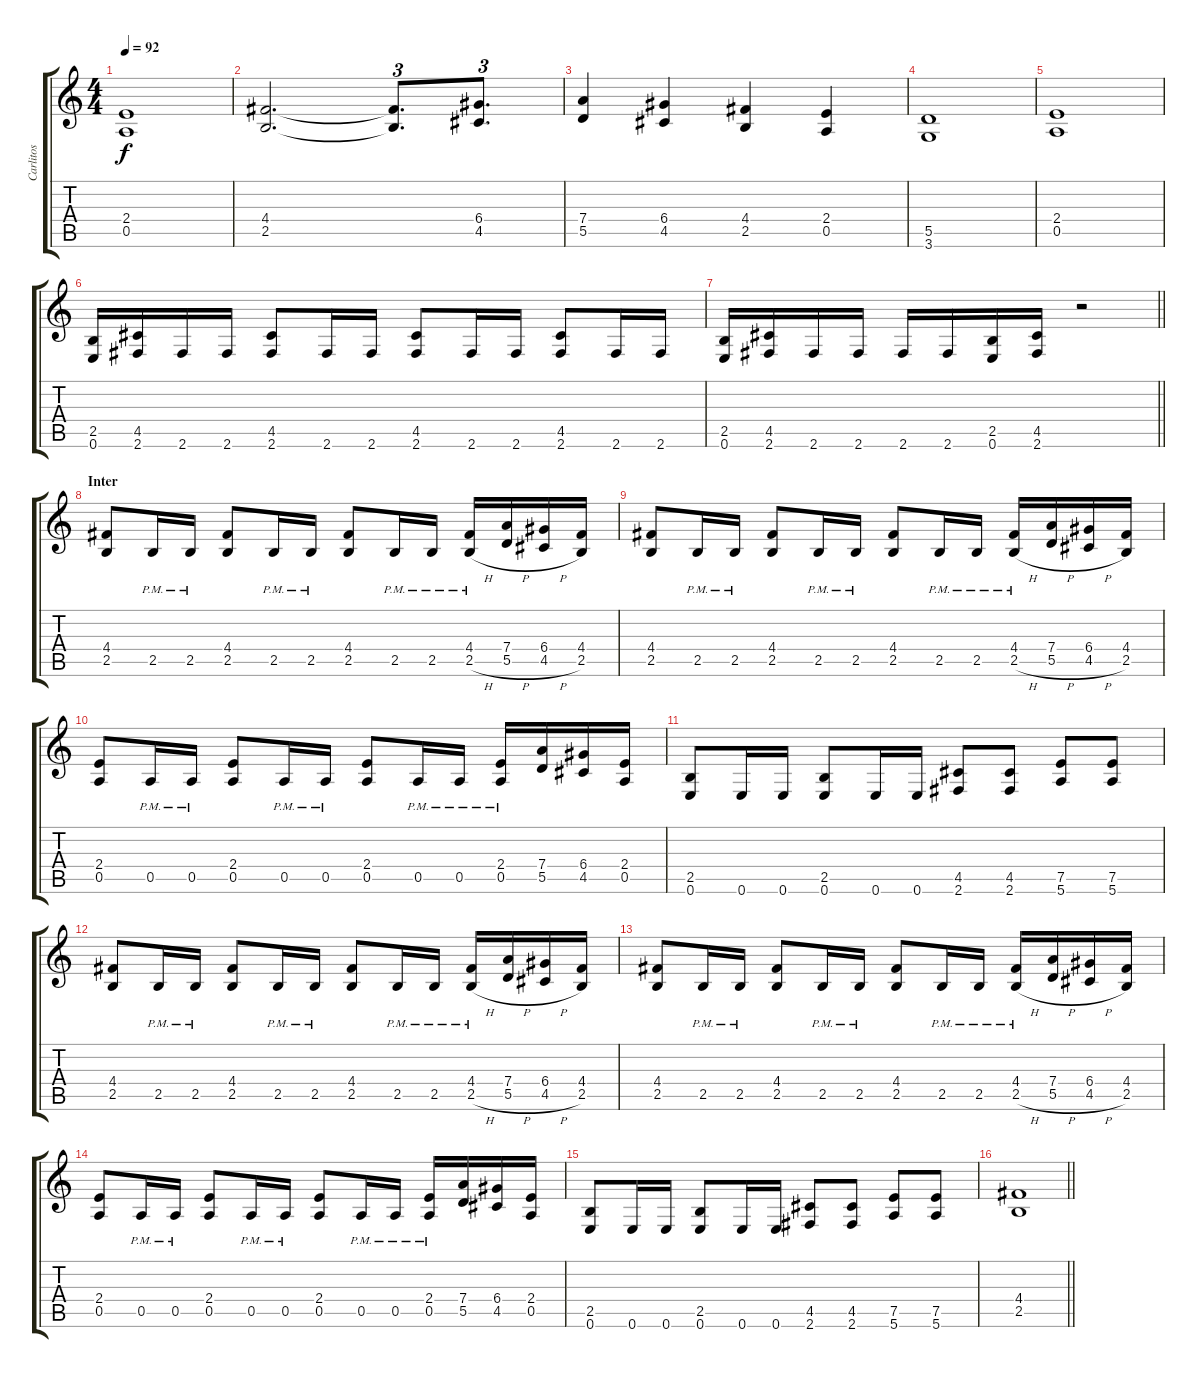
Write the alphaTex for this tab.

\track ("Carlitos" "Carlitos") {instrument distortionguitar}
\staff {score tabs}
\tuning (E4 B3 G3 D3 A2 E2) {hide}
\ts (4 4)
\tempo 92
\clef g2
\ks c
(2.4 0.5).1{dy f} |
(4.4 2.5).2{d} (4.4{t} 2.5{t}).8{d tu (3 2)} (6.4 4.5).8{d tu (3 2)} |
(7.4 5.5).4 (6.4 4.5).4 (4.4 2.5).4 (2.4 0.5).4 |
(5.5 3.6).1 |
(2.4 0.5).1 |
(2.5 0.6).16 (4.5 2.6).16 2.6.16 2.6.16 (4.5 2.6).8 2.6.16 2.6.16 (4.5 2.6).8 2.6.16 2.6.16 (4.5 2.6).8 2.6.16 2.6.16 |
\barLineRight lightlight
(2.5 0.6).16 (4.5 2.6).16 2.6.16 2.6.16 2.6.16 2.6.16 (2.5 0.6).16 (4.5 2.6).16 r.2 |
\section ("" "Inter")
(4.4 2.5).8 2.5{pm}.16 2.5{pm}.16 (4.4 2.5).8 2.5{pm}.16 2.5{pm}.16 (4.4 2.5).8 2.5{pm}.16 2.5{pm}.16 (4.4 2.5{h pm}).16 (7.4 5.5{h}).16 (6.4 4.5{h}).16 (4.4 2.5).16 |
(4.4 2.5).8 2.5{pm}.16 2.5{pm}.16 (4.4 2.5).8 2.5{pm}.16 2.5{pm}.16 (4.4 2.5).8 2.5{pm}.16 2.5{pm}.16 (4.4 2.5{h pm}).16 (7.4 5.5{h}).16 (6.4 4.5{h}).16 (4.4 2.5).16 |
(2.4 0.5).8 0.5{pm}.16 0.5{pm}.16 (2.4 0.5).8 0.5{pm}.16 0.5{pm}.16 (2.4 0.5).8 0.5{pm}.16 0.5{pm}.16 (2.4 0.5{pm}).16 (7.4 5.5).16 (6.4 4.5).16 (2.4 0.5).16 |
(2.5 0.6).8 0.6.16 0.6.16 (2.5 0.6).8 0.6.16 0.6.16 (4.5 2.6).8 (4.5 2.6).8 (7.5 5.6).8 (7.5 5.6).8 |
(4.4 2.5).8 2.5{pm}.16 2.5{pm}.16 (4.4 2.5).8 2.5{pm}.16 2.5{pm}.16 (4.4 2.5).8 2.5{pm}.16 2.5{pm}.16 (4.4 2.5{h pm}).16 (7.4 5.5{h}).16 (6.4 4.5{h}).16 (4.4 2.5).16 |
(4.4 2.5).8 2.5{pm}.16 2.5{pm}.16 (4.4 2.5).8 2.5{pm}.16 2.5{pm}.16 (4.4 2.5).8 2.5{pm}.16 2.5{pm}.16 (4.4 2.5{h pm}).16 (7.4 5.5{h}).16 (6.4 4.5{h}).16 (4.4 2.5).16 |
(2.4 0.5).8 0.5{pm}.16 0.5{pm}.16 (2.4 0.5).8 0.5{pm}.16 0.5{pm}.16 (2.4 0.5).8 0.5{pm}.16 0.5{pm}.16 (2.4 0.5{pm}).16 (7.4 5.5).16 (6.4 4.5).16 (2.4 0.5).16 |
(2.5 0.6).8 0.6.16 0.6.16 (2.5 0.6).8 0.6.16 0.6.16 (4.5 2.6).8 (4.5 2.6).8 (7.5 5.6).8 (7.5 5.6).8 |
\barLineRight lightlight
(4.4 2.5).1
